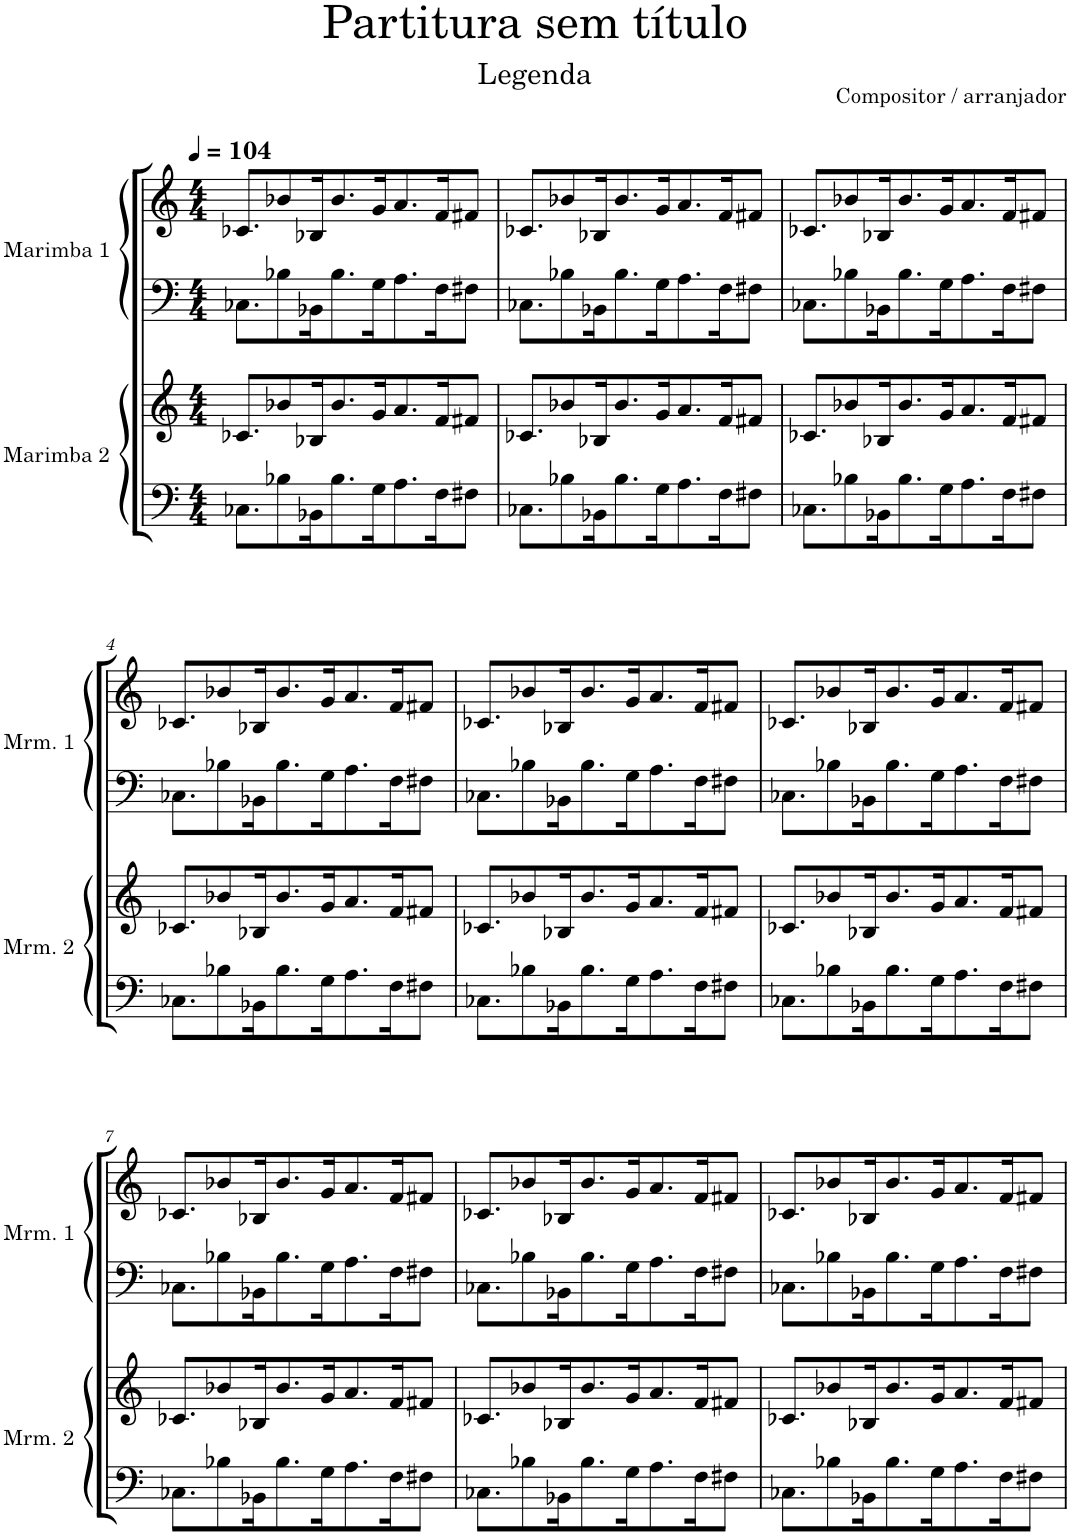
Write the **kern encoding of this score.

**kern	**kern	**kern	**kern
*part4	*part3	*part2	*part1
*staff4	*staff3	*staff2	*staff1
*I"Marimba 2	*I"Marimba 2	*I"Marimba 1	*I"Marimba 1
*I'Mrm. 2	*I'Mrm. 2	*I'Mrm. 1	*I'Mrm. 1
*clefF4	*clefG2	*clefF4	*clefG2
*k[]	*k[]	*k[]	*k[]
*M4/4	*M4/4	*M4/4	*M4/4
*MM104	*MM104	*MM104	*MM104
=1	=1	=1	=1
8.C-X\L	8.c-X/L	8.C-X\L	8.c-X/L
8B-X\	8b-X/	8B-X\	8b-X/
16BB-X\K	16B-X/K	16BB-X\K	16B-X/K
8.B-\	8.b-/	8.B-\	8.b-/
16G\K	16g/K	16G\K	16g/K
8.A\	8.a/	8.A\	8.a/
16F\K	16f/K	16F\K	16f/K
8F#X\J	8f#X/J	8F#X\J	8f#X/J
=2	=2	=2	=2
8.C-X\L	8.c-X/L	8.C-X\L	8.c-X/L
8B-X\	8b-X/	8B-X\	8b-X/
16BB-X\K	16B-X/K	16BB-X\K	16B-X/K
8.B-\	8.b-/	8.B-\	8.b-/
16G\K	16g/K	16G\K	16g/K
8.A\	8.a/	8.A\	8.a/
16F\K	16f/K	16F\K	16f/K
8F#X\J	8f#X/J	8F#X\J	8f#X/J
=3	=3	=3	=3
8.C-X\L	8.c-X/L	8.C-X\L	8.c-X/L
8B-X\	8b-X/	8B-X\	8b-X/
16BB-X\K	16B-X/K	16BB-X\K	16B-X/K
8.B-\	8.b-/	8.B-\	8.b-/
16G\K	16g/K	16G\K	16g/K
8.A\	8.a/	8.A\	8.a/
16F\K	16f/K	16F\K	16f/K
8F#X\J	8f#X/J	8F#X\J	8f#X/J
!!LO:LB:g=z
=4	=4	=4	=4
8.C-X\L	8.c-X/L	8.C-X\L	8.c-X/L
8B-X\	8b-X/	8B-X\	8b-X/
16BB-X\K	16B-X/K	16BB-X\K	16B-X/K
8.B-\	8.b-/	8.B-\	8.b-/
16G\K	16g/K	16G\K	16g/K
8.A\	8.a/	8.A\	8.a/
16F\K	16f/K	16F\K	16f/K
8F#X\J	8f#X/J	8F#X\J	8f#X/J
=5	=5	=5	=5
8.C-X\L	8.c-X/L	8.C-X\L	8.c-X/L
8B-X\	8b-X/	8B-X\	8b-X/
16BB-X\K	16B-X/K	16BB-X\K	16B-X/K
8.B-\	8.b-/	8.B-\	8.b-/
16G\K	16g/K	16G\K	16g/K
8.A\	8.a/	8.A\	8.a/
16F\K	16f/K	16F\K	16f/K
8F#X\J	8f#X/J	8F#X\J	8f#X/J
=6	=6	=6	=6
8.C-X\L	8.c-X/L	8.C-X\L	8.c-X/L
8B-X\	8b-X/	8B-X\	8b-X/
16BB-X\K	16B-X/K	16BB-X\K	16B-X/K
8.B-\	8.b-/	8.B-\	8.b-/
16G\K	16g/K	16G\K	16g/K
8.A\	8.a/	8.A\	8.a/
16F\K	16f/K	16F\K	16f/K
8F#X\J	8f#X/J	8F#X\J	8f#X/J
!!LO:LB:g=z
=7	=7	=7	=7
8.C-X\L	8.c-X/L	8.C-X\L	8.c-X/L
8B-X\	8b-X/	8B-X\	8b-X/
16BB-X\K	16B-X/K	16BB-X\K	16B-X/K
8.B-\	8.b-/	8.B-\	8.b-/
16G\K	16g/K	16G\K	16g/K
8.A\	8.a/	8.A\	8.a/
16F\K	16f/K	16F\K	16f/K
8F#X\J	8f#X/J	8F#X\J	8f#X/J
=8	=8	=8	=8
8.C-X\L	8.c-X/L	8.C-X\L	8.c-X/L
8B-X\	8b-X/	8B-X\	8b-X/
16BB-X\K	16B-X/K	16BB-X\K	16B-X/K
8.B-\	8.b-/	8.B-\	8.b-/
16G\K	16g/K	16G\K	16g/K
8.A\	8.a/	8.A\	8.a/
16F\K	16f/K	16F\K	16f/K
8F#X\J	8f#X/J	8F#X\J	8f#X/J
=9	=9	=9	=9
8.C-X\L	8.c-X/L	8.C-X\L	8.c-X/L
8B-X\	8b-X/	8B-X\	8b-X/
16BB-X\K	16B-X/K	16BB-X\K	16B-X/K
8.B-\	8.b-/	8.B-\	8.b-/
16G\K	16g/K	16G\K	16g/K
8.A\	8.a/	8.A\	8.a/
16F\K	16f/K	16F\K	16f/K
8F#X\J	8f#X/J	8F#X\J	8f#X/J
=	=	=	=
*-	*-	*-	*-
